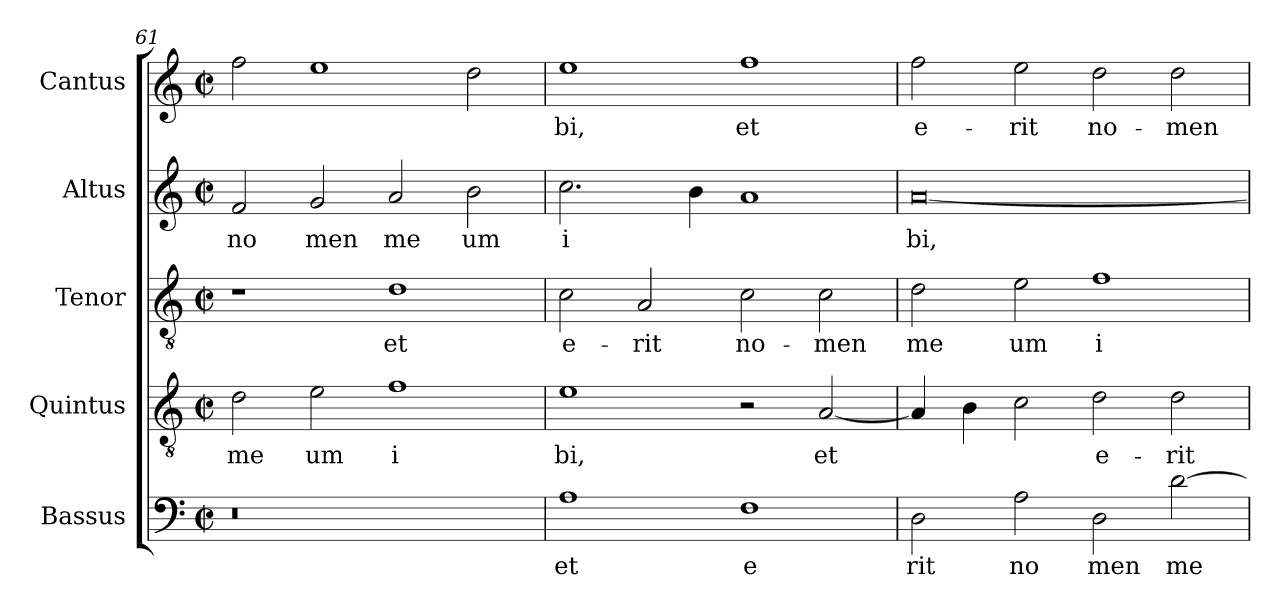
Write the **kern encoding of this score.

**kern	**text	**kern	**text	**kern	**text	**kern	**text	**kern	**text
*part5	*part5	*part4	*part4	*part3	*part3	*part2	*part2	*part1	*part1
*staff5	*staff5	*staff4	*staff4	*staff3	*staff3	*staff2	*staff2	*staff1	*staff1
*I"Bassus	*	*I"Quintus	*	*I"Tenor	*	*I"Altus	*	*I"Cantus	*
*clefF4	*	*clefGv2	*	*clefGv2	*	*clefG2	*	*clefG2	*
*k[]	*	*k[]	*	*k[]	*	*k[]	*	*k[]	*
*C:	*	*C:	*	*C:	*	*C:	*	*C:	*
*M2/2	*	*M2/2	*	*M2/2	*	*M2/2	*	*M2/2	*
*met(c|)	*	*met(c|)	*	*met(c|)	*	*met(c|)	*	*met(c|)	*
=61	=61	=61	=61	=61	=61	=61	=61	=61	=61
!	!	!	!LO:LY:b:cj	!	!	!	!LO:LY:b:cj	!	!LO:LY:b:cj
0r	.	2d\	me	1r	.	2f/	no	2ff\	.
!	!	!	!LO:LY:b:cj	!	!	!	!LO:LY:b:cj	!	!LO:LY:b:cj
.	.	2e\	um	.	.	2g/	men	1ee	.
!	!	!	!LO:LY:b:cj	!	!LO:LY:b:cj	!	!LO:LY:b:cj	!	!
.	.	1f	i	1d	et	2a/	me	.	.
!	!	!	!	!	!	!	!LO:LY:b:cj	!	!LO:LY:b:cj
.	.	.	.	.	.	2b\	um	2dd\	.
=62	=62	=62	=62	=62	=62	=62	=62	=62	=62
!	!LO:LY:b:cj	!	!LO:LY:b:cj	!	!LO:LY:b:cj	!	!LO:LY:b:cj	!	!LO:LY:b:cj
1A	et	1e	bi,	2c\	e-	2.cc\	i	1ee	bi,
!	!	!	!	!	!LO:LY:b:cj	!	!	!	!
.	.	.	.	2A/	-rit	.	.	.	.
!	!	!	!	!	!	!	!LO:LY:b:cj	!	!
.	.	.	.	.	.	4b\	.	.	.
!	!LO:LY:b:cj	!	!	!	!LO:LY:b:cj	!	!LO:LY:b:cj	!	!LO:LY:b:cj
1F	e	2r	.	2c\	no-	1a	.	1ff	et
!	!	!	!LO:LY:b:cj	!	!LO:LY:b:cj	!	!	!	!
.	.	[<2A/	et	2c\	-men	.	.	.	.
!!LO:PB:g=z
=63	=63	=63	=63	=63	=63	=63	=63	=63	=63
!	!LO:LY:b:cj	!	!LO:LY:b:cj	!	!LO:LY:b:cj	!	!LO:LY:b:cj	!	!LO:LY:b:cj
2D\	rit	4A/]	.	2d\	me	[<0a	bi,	2ff\	e-
!	!	!	!LO:LY:b:cj	!	!	!	!	!	!
.	.	4B\	.	.	.	.	.	.	.
!	!LO:LY:b:cj	!	!LO:LY:b:cj	!	!LO:LY:b:cj	!	!	!	!LO:LY:b:cj
2A\	no	2c\	.	2e\	um	.	.	2ee\	-rit
!	!LO:LY:b:cj	!	!LO:LY:b:cj	!	!LO:LY:b:cj	!	!	!	!LO:LY:b:cj
2D\	men	2d\	e-	1f	i	.	.	2dd\	no-
!	!LO:LY:b:cj	!	!LO:LY:b:cj	!	!	!	!	!	!LO:LY:b:cj
[>2d\	me	2d\	-rit	.	.	.	.	2dd\	-men
=	=	=	=	=	=	=	=	=	=
*-	*-	*-	*-	*-	*-	*-	*-	*-	*-
